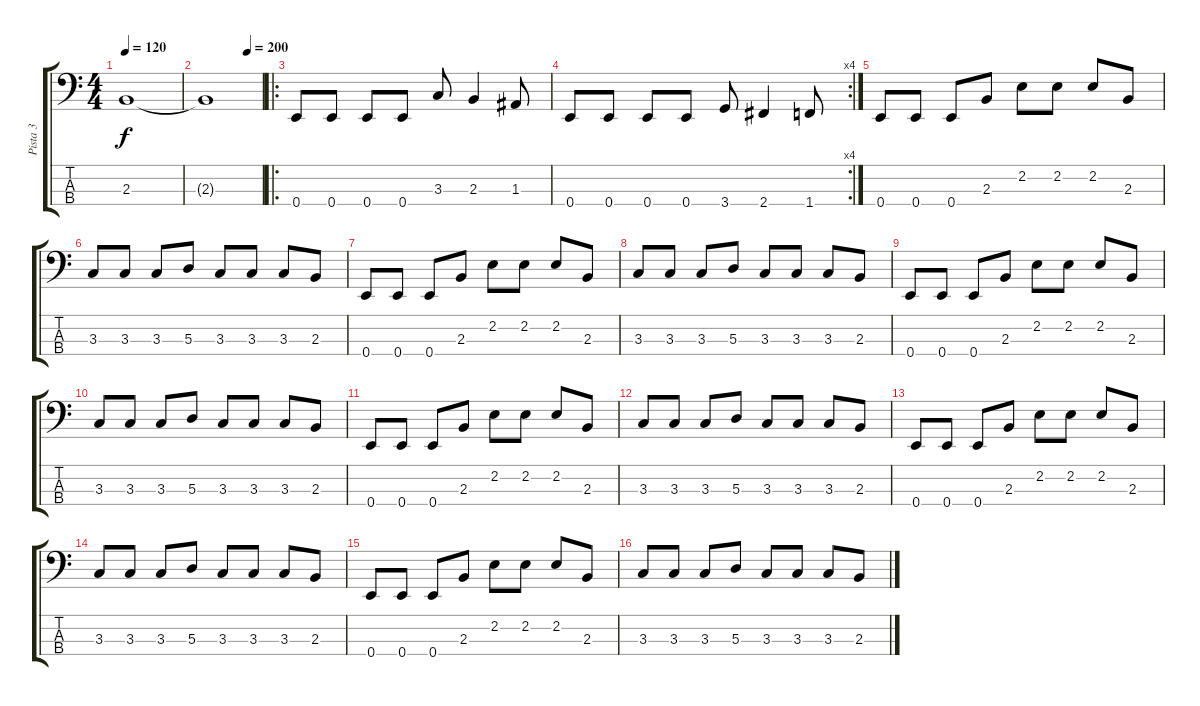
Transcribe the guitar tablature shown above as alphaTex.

\track ("Pista 3" "Pista 3") {instrument electricbassfinger}
\staff {score tabs}
\tuning (G2 D2 A1 E1) {hide}
\ts (4 4)
\tempo 120
\clef f4
\ks c
2.3.1{dy f} |
\tempo (200 0.75)
2.3{t}.1 |
\ro
0.4.8 0.4.8 0.4.8 0.4.8 3.3.8 2.3.4 1.3.8 |
\rc 4
0.4.8 0.4.8 0.4.8 0.4.8 3.4.8 2.4.4 1.4.8 |
0.4.8 0.4.8 0.4.8 2.3.8 2.2.8 2.2.8 2.2.8 2.3.8 |
3.3.8 3.3.8 3.3.8 5.3.8 3.3.8 3.3.8 3.3.8 2.3.8 |
0.4.8 0.4.8 0.4.8 2.3.8 2.2.8 2.2.8 2.2.8 2.3.8 |
3.3.8 3.3.8 3.3.8 5.3.8 3.3.8 3.3.8 3.3.8 2.3.8 |
0.4.8 0.4.8 0.4.8 2.3.8 2.2.8 2.2.8 2.2.8 2.3.8 |
3.3.8 3.3.8 3.3.8 5.3.8 3.3.8 3.3.8 3.3.8 2.3.8 |
0.4.8 0.4.8 0.4.8 2.3.8 2.2.8 2.2.8 2.2.8 2.3.8 |
3.3.8 3.3.8 3.3.8 5.3.8 3.3.8 3.3.8 3.3.8 2.3.8 |
0.4.8 0.4.8 0.4.8 2.3.8 2.2.8 2.2.8 2.2.8 2.3.8 |
3.3.8 3.3.8 3.3.8 5.3.8 3.3.8 3.3.8 3.3.8 2.3.8 |
0.4.8 0.4.8 0.4.8 2.3.8 2.2.8 2.2.8 2.2.8 2.3.8 |
3.3.8 3.3.8 3.3.8 5.3.8 3.3.8 3.3.8 3.3.8 2.3.8
